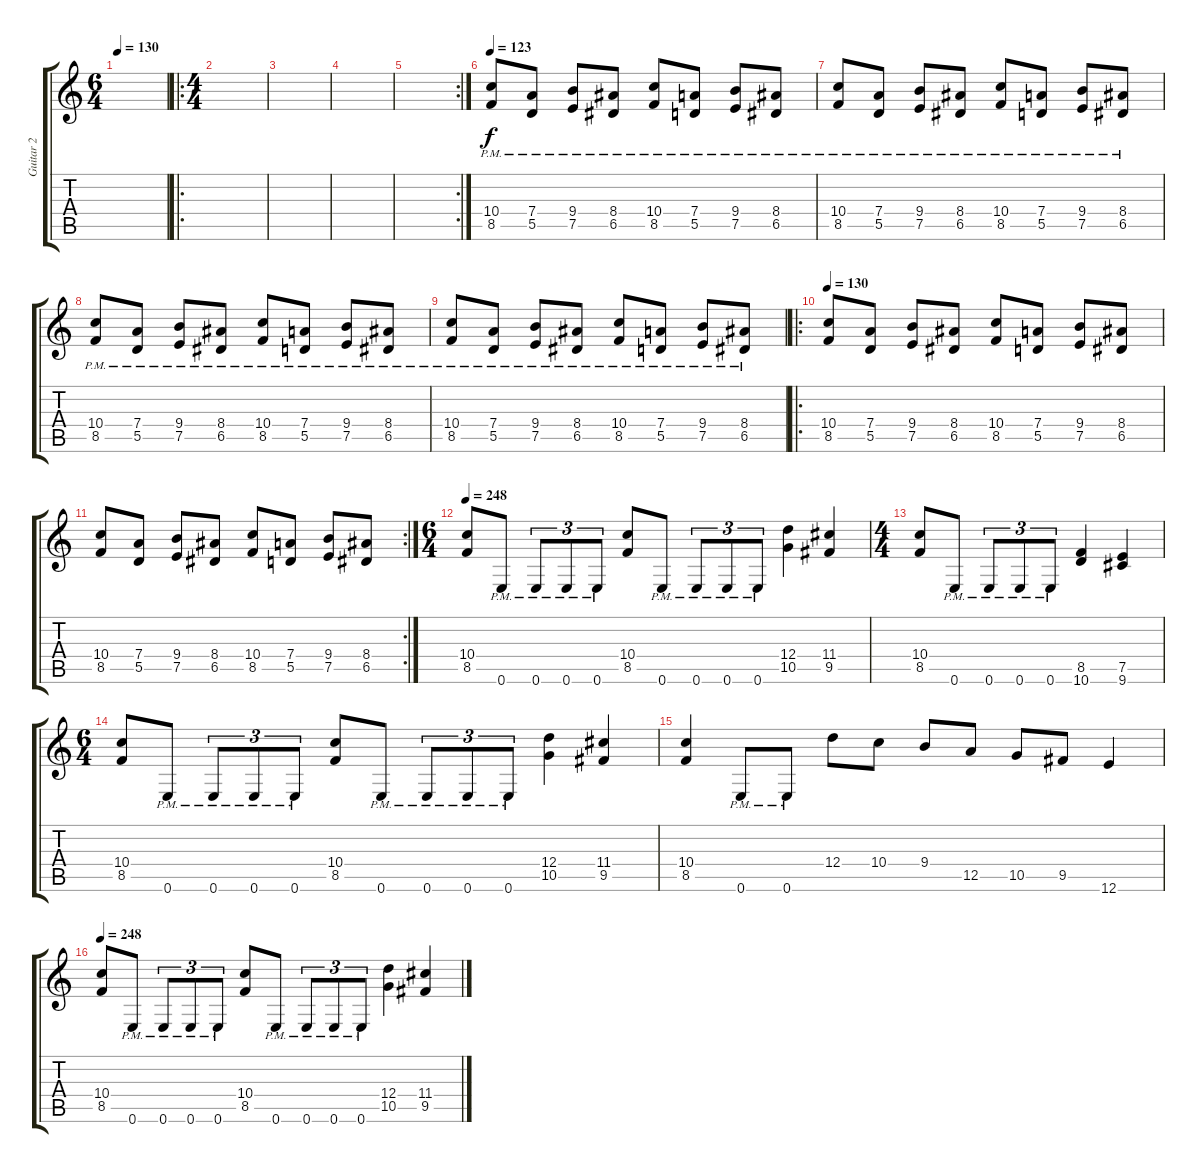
\track ("Guitar 2" "Guitar 2") {instrument distortionguitar}
\staff {score tabs}
\tuning (E4 B3 G3 D3 A2 E2) {hide}
\ts (6 4)
\tempo 130
\clef g2
\ks c
|
\ro
\ts (4 4)
|
|
|
\rc 2
|
\tempo 123
(10.4{pm} 8.5{pm}).8 (7.4{pm} 5.5{pm}).8 (9.4{pm} 7.5{pm}).8 (8.4{pm} 6.5{pm}).8 (10.4{pm} 8.5{pm}).8 (7.4{pm} 5.5{pm}).8 (9.4{pm} 7.5{pm}).8 (8.4{pm} 6.5{pm}).8 |
(10.4{pm} 8.5{pm}).8 (7.4{pm} 5.5{pm}).8 (9.4{pm} 7.5{pm}).8 (8.4{pm} 6.5{pm}).8 (10.4{pm} 8.5{pm}).8 (7.4{pm} 5.5{pm}).8 (9.4{pm} 7.5{pm}).8 (8.4{pm} 6.5{pm}).8 |
(10.4{pm} 8.5{pm}).8 (7.4{pm} 5.5{pm}).8 (9.4{pm} 7.5{pm}).8 (8.4{pm} 6.5{pm}).8 (10.4{pm} 8.5{pm}).8 (7.4{pm} 5.5{pm}).8 (9.4{pm} 7.5{pm}).8 (8.4{pm} 6.5{pm}).8 |
(10.4{pm} 8.5{pm}).8 (7.4{pm} 5.5{pm}).8 (9.4{pm} 7.5{pm}).8 (8.4{pm} 6.5{pm}).8 (10.4{pm} 8.5{pm}).8 (7.4{pm} 5.5{pm}).8 (9.4{pm} 7.5{pm}).8 (8.4{pm} 6.5{pm}).8 |
\ro
\tempo 130
(10.4 8.5).8{balance 16} (7.4 5.5).8 (9.4 7.5).8 (8.4 6.5).8 (10.4 8.5).8 (7.4 5.5).8 (9.4 7.5).8 (8.4 6.5).8 |
\rc 2
(10.4 8.5).8 (7.4 5.5).8 (9.4 7.5).8 (8.4 6.5).8 (10.4 8.5).8 (7.4 5.5).8 (9.4 7.5).8 (8.4 6.5).8 |
\ts (6 4)
\tempo 248
(10.4 8.5).8{volume 12} 0.6{pm}.8 0.6{pm}.8{tu (3 2)} 0.6{pm}.8{tu (3 2)} 0.6{pm}.8{tu (3 2)} (10.4 8.5).8 0.6{pm}.8 0.6{pm}.8{tu (3 2)} 0.6{pm}.8{tu (3 2)} 0.6{pm}.8{tu (3 2)} (12.4 10.5).4 (11.4 9.5).4 |
\ts (4 4)
(10.4 8.5).8 0.6{pm}.8 0.6{pm}.8{tu (3 2)} 0.6{pm}.8{tu (3 2)} 0.6{pm}.8{tu (3 2)} (8.5 10.6).4 (7.5 9.6).4 |
\ts (6 4)
(10.4 8.5).8 0.6{pm}.8 0.6{pm}.8{tu (3 2)} 0.6{pm}.8{tu (3 2)} 0.6{pm}.8{tu (3 2)} (10.4 8.5).8 0.6{pm}.8 0.6{pm}.8{tu (3 2)} 0.6{pm}.8{tu (3 2)} 0.6{pm}.8{tu (3 2)} (12.4 10.5).4 (11.4 9.5).4 |
(10.4 8.5).4{volume 16 balance 16} 0.6{pm}.8 0.6{pm}.8 12.4.8 10.4.8 9.4.8 12.5.8 10.5.8 9.5.8 12.6.4 |
\tempo 248
(10.4 8.5).8{volume 12} 0.6{pm}.8 0.6{pm}.8{tu (3 2)} 0.6{pm}.8{tu (3 2)} 0.6{pm}.8{tu (3 2)} (10.4 8.5).8 0.6{pm}.8 0.6{pm}.8{tu (3 2)} 0.6{pm}.8{tu (3 2)} 0.6{pm}.8{tu (3 2)} (12.4 10.5).4 (11.4 9.5).4
